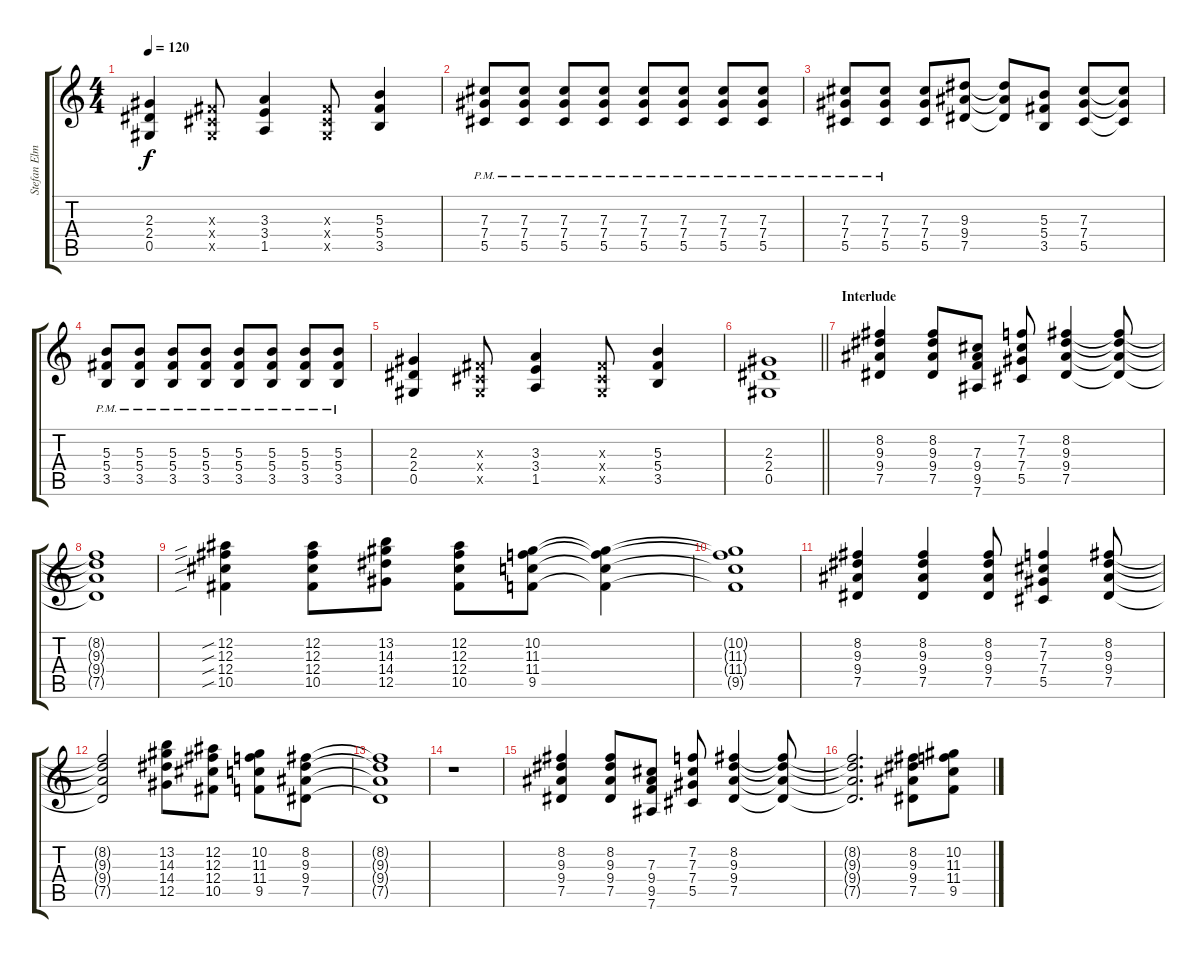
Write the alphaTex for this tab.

\track ("Stefan Elmgren" "Stefan Elm") {instrument distortionguitar}
\staff {score tabs}
\tuning (Eb4 Bb3 Gb3 Db3 Ab2 Eb2) {hide}
\ts (4 4)
\tempo 120
\clef g2
\ks c
(2.3 2.4 0.5).4{dy f} (0.3{x} 0.4{x} 0.5{x}).8 (3.3 3.4 1.5).4 (0.3{x} 0.4{x} 0.5{x}).8 (5.3 5.4 3.5).4 |
(7.3 7.4{pm} 5.5{pm}).8 (7.3 7.4{pm} 5.5{pm}).8 (7.3 7.4{pm} 5.5{pm}).8 (7.3 7.4{pm} 5.5{pm}).8 (7.3 7.4{pm} 5.5{pm}).8 (7.3 7.4{pm} 5.5{pm}).8 (7.3 7.4{pm} 5.5{pm}).8 (7.3 7.4{pm} 5.5{pm}).8 |
(7.3 7.4{pm} 5.5{pm}).8 (7.3 7.4{pm} 5.5{pm}).8 (7.3 7.4 5.5).8 (9.3 9.4 7.5).8 (9.3{t} 9.4{t} 7.5{t}).8 (5.3 5.4 3.5).8 (7.3 7.4 5.5).8 (7.3{t} 7.4{t} 5.5{t}).8 |
(5.3 5.4{pm} 3.5{pm}).8 (5.3 5.4{pm} 3.5{pm}).8 (5.3 5.4{pm} 3.5{pm}).8 (5.3 5.4{pm} 3.5{pm}).8 (5.3 5.4{pm} 3.5{pm}).8 (5.3 5.4{pm} 3.5{pm}).8 (5.3 5.4{pm} 3.5{pm}).8 (5.3 5.4{pm} 3.5{pm}).8 |
(2.3 2.4 0.5).4 (0.3{x} 0.4{x} 0.5{x}).8 (3.3 3.4 1.5).4 (0.3{x} 0.4{x} 0.5{x}).8 (5.3 5.4 3.5).4 |
\barLineRight lightlight
(2.3 2.4 0.5).1 |
\section ("" "Interlude")
(8.2 9.3 9.4 7.5).4{volume 16} (8.2 9.3 9.4 7.5).8 (7.3 9.4 9.5 7.6).8 (7.2 7.3 7.4 5.5).8 (8.2 9.3 9.4 7.5).4 (8.2{t} 9.3{t} 9.4{t} 7.5{t}).8 |
(8.2{t} 9.3{t} 9.4{t} 7.5{t}).1 |
(12.2{sib} 12.3{sib} 12.4{sib} 10.5{sib}).4 (12.2 12.3 12.4 10.5).8 (13.2 14.3 14.4 12.5).8 (12.2 12.3 12.4 10.5).8 (10.2 11.3 11.4 9.5).8 (10.2{t} 11.3{t} 11.4{t} 9.5{t}).4 |
(10.2{t} 11.3{t} 11.4{t} 9.5{t}).1 |
(8.2 9.3 9.4 7.5).4 (8.2 9.3 9.4 7.5).4 (8.2 9.3 9.4 7.5).8 (7.2 7.3 7.4 5.5).4 (8.2 9.3 9.4 7.5).8 |
(8.2{t} 9.3{t} 9.4{t} 7.5{t}).2 (13.2 14.3 14.4 12.5).8 (12.2 12.3 12.4 10.5).8 (10.2 11.3 11.4 9.5).8 (8.2 9.3 9.4 7.5).8 |
(8.2{t} 9.3{t} 9.4{t} 7.5{t}).1 |
r.1 |
(8.2 9.3 9.4 7.5).4 (8.2 9.3 9.4 7.5).8 (7.3 9.4 9.5 7.6).8 (7.2 7.3 7.4 5.5).8 (8.2 9.3 9.4 7.5).4 (8.2{t} 9.3{t} 9.4{t} 7.5{t}).8 |
(8.2{t} 9.3{t} 9.4{t} 7.5{t}).2{d} (8.2 9.3 9.4 7.5).8 (10.2 11.3 11.4 9.5).8
